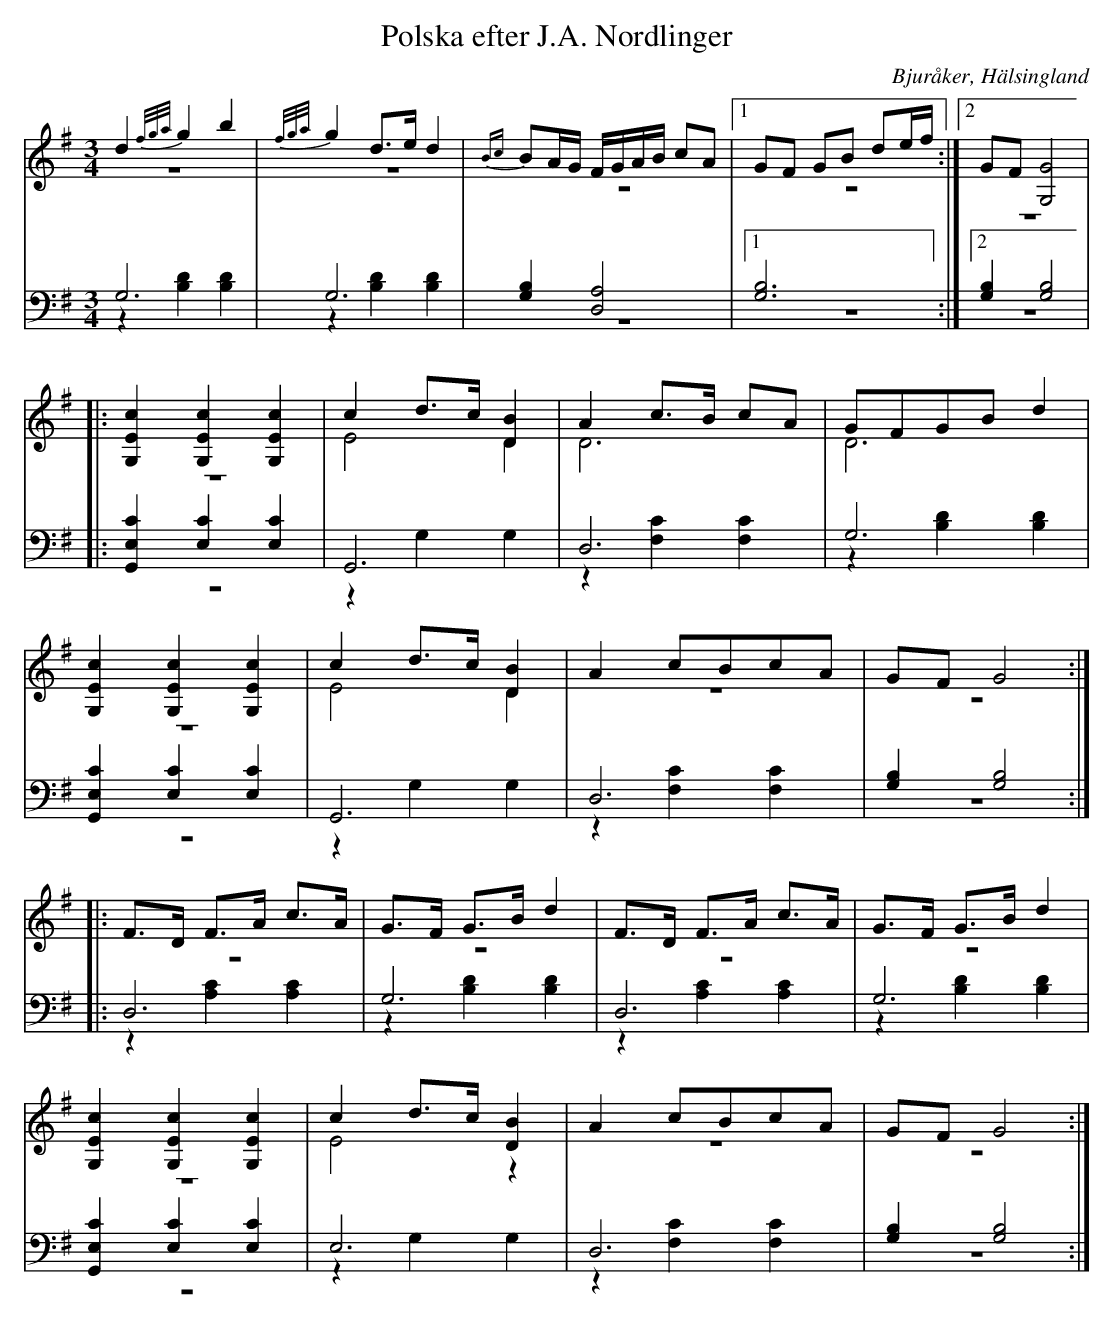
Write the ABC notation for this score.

X:1
T: Polska efter J.A. Nordlinger
O: Bjuråker, Hälsingland
M: 3/4
L: 1/8
K: G
V:1
V:2 merge
V:3
V:4 merge
V:1
d2 {f/g/a/}g2 b2 |{f/g/a/}g2 d>e d2|{Bc}BA/G/ F/G/A/B/ cA|1 GF GB de/f/ :|2 GF[G,4G4]|
|:[G,2E2c2] [G,2E2c2] [G,2E2c2]|c2 d>c [D2B2]|A2 c>B cA|GFGB d2|
[G,2E2c2] [G,2E2c2] [G,2E2c2]|c2 d>c [D2B2]|A2 cBcA|GF G4:|
|:F>D F>A c>A|G>F G>B d2|F>D F>A c>A|G>F G>B d2|
[G,2E2c2] [G,2E2c2] [G,2E2c2]|c2 d>c [D2B2]|A2 cBcA|GF G4:|
V:2
z6 |z6 |z6 |1 z6 :|2 z6 |
|:z6 |E4 D2 |D6 |D6 |
z6 |E4 D2 |z6 |z6 :|
|:z6 |z6 |z6 |z6 |
z6 |E4 z2 |z6 |z6 :|
V:3 clef=bass
G,6 |G,6 |[G,2B,2] [D,4A,4] |1 [G,6B,6] :|2 [G,2B,2] [G,4B,4] |
|:[G,,2E,2C2] [E,2C2] [E,2C2]|G,,6 |D,6 |G,6 |
[G,,2E,2C2] [E,2C2] [E,2C2]|G,,6 |D,6 |[G,2B,2] [G,4B,4] :|
|:D,6 |G,6 |D,6 |G,6 |
[G,,2E,2C2] [E,2C2] [E,2C2]|E,6 |D,6 |[G,2B,2] [G,4B,4] :|
V:4 clef=bass
z2 [B,2D2] [B,2D2]|z2 [B,2D2] [B,2D2]|z6 |1 z6 :|2 z6 |
|:z6 |z2 G,2 G,2|z2 [F,2C2] [F,2C2] |z2 [B,2D2] [B,2D2]|
z6 |z2 G,2 G,2|z2 [F,2C2] [F,2C2] |z6 :|
|:z2 [A,2C2] [A,2C2]|z2 [B,2D2] [B,2D2]|z2 [A,2C2] [A,2C2]|z2 [B,2D2] [B,2D2] |
z6 |z2 G,2 G,2|z2 [F,2C2] [F,2C2]|z6 :|
